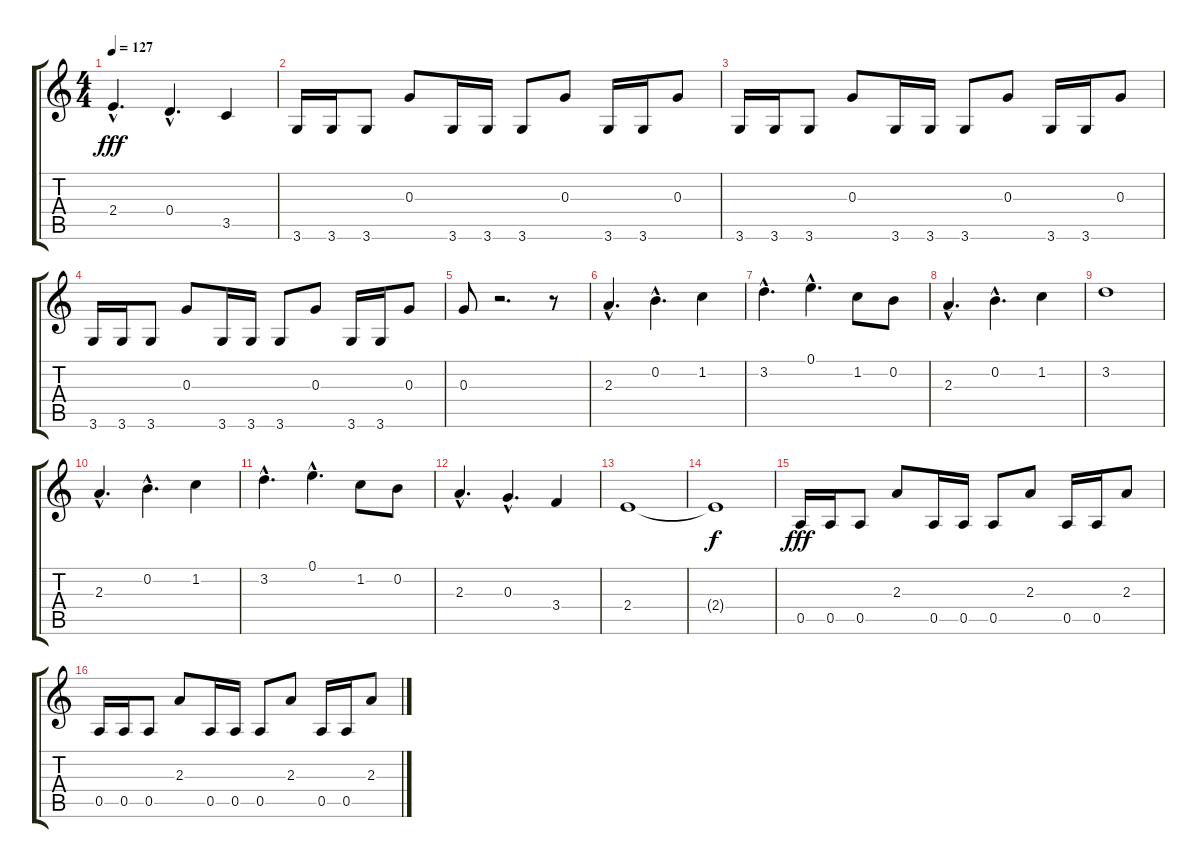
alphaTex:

\track "" {instrument overdrivenguitar}
\staff {score tabs}
\tuning (E4 B3 G3 D3 A2 E2) {hide}
\ts (4 4)
\tempo 127
\clef g2
\ks c
2.4{hac}.4{d dy fff} 0.4{hac}.4{d} 3.5.4 |
3.6.16 3.6.16 3.6.8 0.3.8 3.6.16 3.6.16 3.6.8 0.3.8 3.6.16 3.6.16 0.3.8 |
3.6.16 3.6.16 3.6.8 0.3.8 3.6.16 3.6.16 3.6.8 0.3.8 3.6.16 3.6.16 0.3.8 |
3.6.16 3.6.16 3.6.8 0.3.8 3.6.16 3.6.16 3.6.8 0.3.8 3.6.16 3.6.16 0.3.8 |
0.3.8 r.2{d} r.8 |
2.3{hac}.4{d} 0.2{hac}.4{d} 1.2.4 |
3.2{hac}.4{d} 0.1{hac}.4{d} 1.2.8 0.2.8 |
2.3{hac}.4{d} 0.2{hac}.4{d} 1.2.4 |
3.2.1 |
2.3{hac}.4{d} 0.2{hac}.4{d} 1.2.4 |
3.2{hac}.4{d} 0.1{hac}.4{d} 1.2.8 0.2.8 |
2.3{hac}.4{d} 0.3{hac}.4{d} 3.4.4 |
2.4.1 |
2.4{t}.1{dy f} |
0.5.16{dy fff} 0.5.16 0.5.8 2.3.8 0.5.16 0.5.16 0.5.8 2.3.8 0.5.16 0.5.16 2.3.8 |
0.5.16 0.5.16 0.5.8 2.3.8 0.5.16 0.5.16 0.5.8 2.3.8 0.5.16 0.5.16 2.3.8
